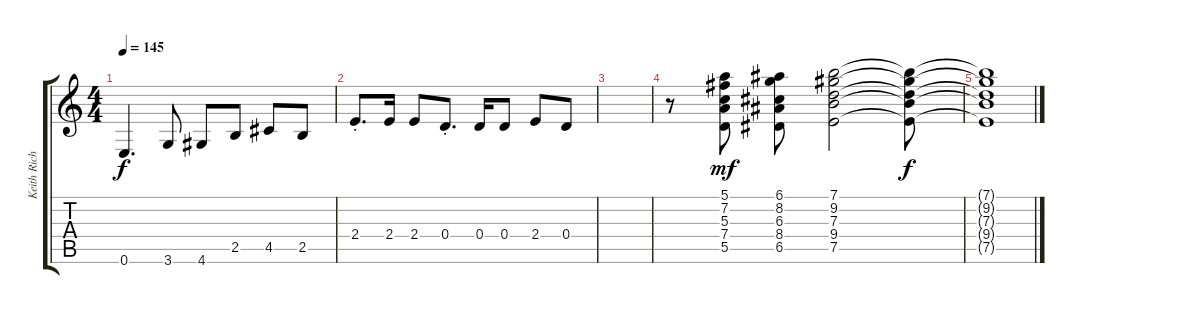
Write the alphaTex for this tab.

\track ("Keith Richards" "Keith Rich") {instrument electricguitarmuted}
\staff {score tabs}
\tuning (E4 B3 G3 D3 A2 E2) {hide}
\ts (4 4)
\tempo 145
\clef g2
\ks c
0.6.4{d dy f} 3.6.8 4.6.8 2.5.8 4.5.8 2.5.8 |
2.4{st}.8{d} 2.4.16 2.4.8 0.4{st}.8{d} 0.4.16 0.4.8 2.4.8 0.4.8 |
|
r.8 (5.1 7.2 5.3 7.4 5.5).8{dy mf} (6.1 8.2 6.3 8.4 6.5).8 (7.1 9.2 7.3 9.4 7.5).2 (7.1{t} 9.2{t} 7.3{t} 9.4{t} 7.5{t}).8{dy f} |
(7.1{t} 9.2{t} 7.3{t} 9.4{t} 7.5{t}).1
